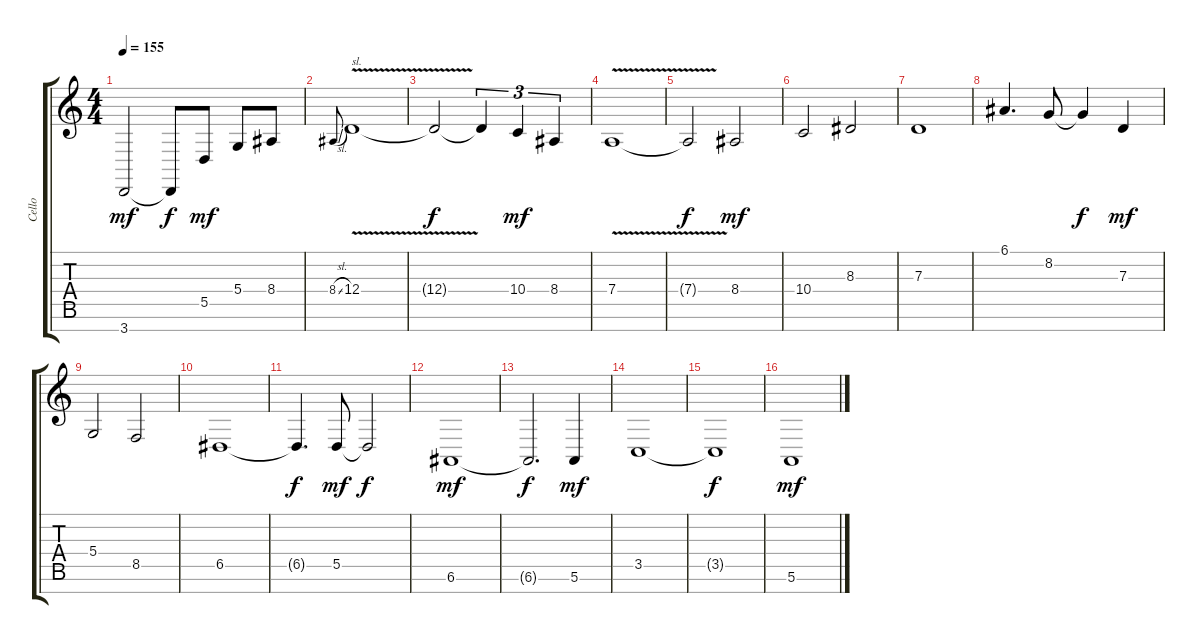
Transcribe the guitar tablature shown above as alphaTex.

\track ("Cello" "Cello") {instrument cello}
\staff {score tabs}
\tuning (E4 B3 G3 D3 A2 E2 B1) {hide}
\ts (4 4)
\tempo 155
\clef g2
\ks c
3.7.2{dy mf} 3.7{t}.8{dy f} 5.5.8{dy mf} 5.4.8 8.4.8 |
8.4{sl}.8{gr onbeat} 12.4{v}.1{txt "sl."} |
12.4{t}.2{dy f} 12.4{t}.4{tu (3 2)} 10.4.4{tu (3 2) dy mf} 8.4.4{tu (3 2)} |
7.4{v}.1 |
7.4{t}.2{dy f} 8.4.2{dy mf} |
10.4.2 8.3.2 |
7.3.1 |
6.1.4{d} 8.2.8 8.2{t}.4{dy f} 7.3.4{dy mf} |
5.4.2 8.5.2 |
6.5.1 |
6.5{t}.4{d dy f} 5.5.8{dy mf} 5.5{t}.2{dy f} |
6.6.1{dy mf} |
6.6{t}.2{d dy f} 5.6.4{dy mf} |
3.5.1 |
3.5{t}.1{dy f} |
5.6.1{dy mf}
